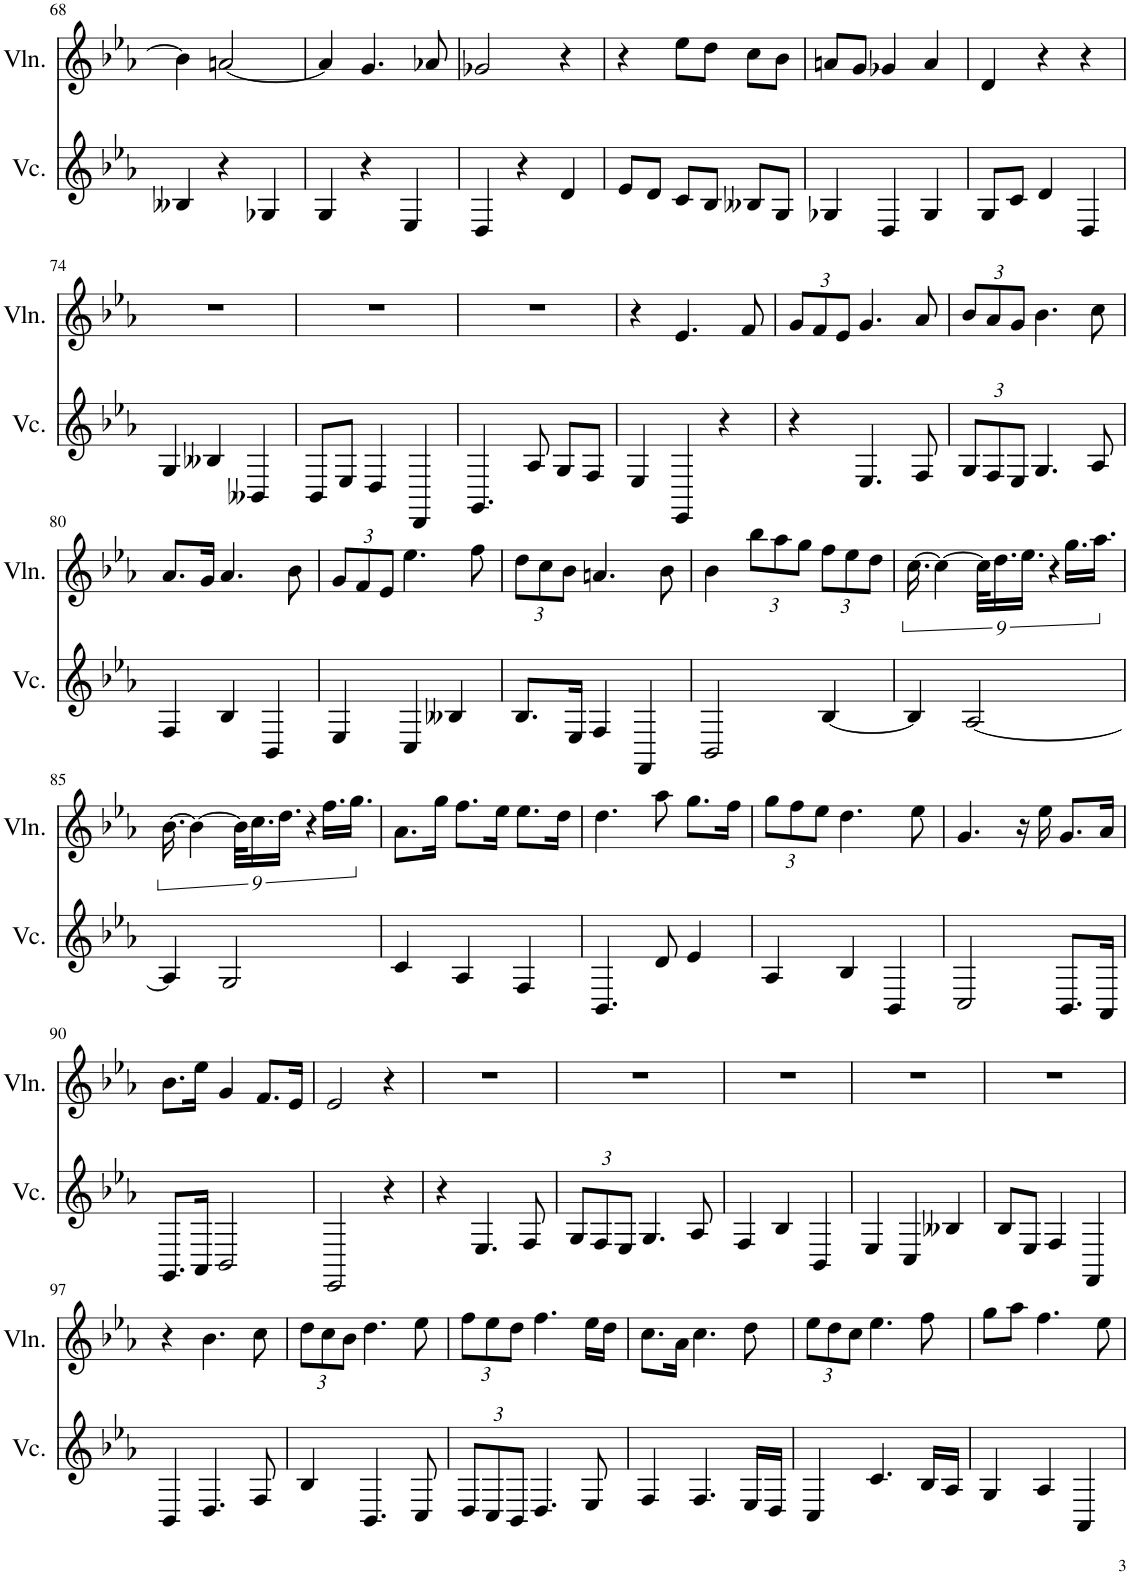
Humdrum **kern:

**kern	**kern
*part2	*part1
*staff2	*staff1
*I"Violoncello	*I"Violin
*I'Vc.	*I'Vln.
!!LO:PB:g=z
*clefG2	*clefG2
*k[b-e-a-]	*k[b-e-a-]
*M3/4	*M3/4
=68	=68
4B--X/	4b-\]
4r	[2an/
4G-X/	.
=69	=69
4G/	4a/]
4r	4.g/
4E-/	.
.	8a-X/
=70	=70
4D/	2g-X/
4r	.
4d/	4r
=71	=71
8e-/L	4r
8d/J	.
8c/L	8ee-\L
8B-/J	8dd\J
8B--X/L	8cc\L
8G/J	8b-\J
=72	=72
4G-X/	8an/L
.	8g/J
4D/	4g-X/
4G-/	4a/
=73	=73
8G/L	4d/
8c/J	.
4d/	4r
4D/	4r
!!LO:LB:g=z
=74	=74
4G/	2.r
4B--X/	.
4BB--X/	.
=75	=75
8BB-/L	2.r
8E-/J	.
4D/	.
4DD/	.
=76	=76
4.GG/	2.r
8A-/	.
8G/L	.
8F/J	.
=77	=77
4E-/	4r
4EE-/	4.e-/
4r	.
.	8f/
=78	=78
*	*Xbrackettup
4r	12g/L
.	12f/
.	12e-/J
4.E-/	4.g/
8F/	8a-/
=79	=79
*Xbrackettup	*
12G/L	12b-/L
12F/	12a-/
12E-/J	12g/J
4.G/	4.b-\
8A-/	8cc\
!!LO:LB:g=z
=80	=80
4F/	8.a-/L
.	16g/Jk
4B-/	4.a-/
4BB-/	.
.	8b-\
=81	=81
4E-/	12g/L
.	12f/
.	12e-/J
4C/	4.ee-\
4B--X/	.
.	8ff\
=82	=82
8.B-/L	12dd\L
.	12cc\
.	12b-\J
16E-/Jk	.
4F/	4.an/
4FF/	.
.	8b-\
=83	=83
2BB-/	4b-\
.	12bb-\L
.	12aa-\
.	12gg\J
[4B-/	12ff\L
.	12ee-\
.	12dd\J
=84	=84
*	*brackettup
4B-/]	[18.cc\
.	9%2cc\_
[2A-/	.
.	36cc\KLL]
.	18.dd\
.	18.ee-\JJ
.	4r
6ryy	18.gg\LL
.	18.aa-\JJ
!!LO:LB:g=z
=85	=85
4A-/]	[18.b-\
.	9%2b-\_
2G/	.
.	36b-\KLL]
.	18.cc\
.	18.dd\JJ
.	4r
6ryy	18.ff\LL
.	18.gg\JJ
=86	=86
4c/	8.a-\L
.	16gg\Jk
4A-/	8.ff\L
.	16ee-\Jk
4F/	8.ee-\L
.	16dd\Jk
=87	=87
4.BB-/	4.dd\
8d/	8aa-\
4e-/	8.gg\L
.	16ff\Jk
=88	=88
*	*Xbrackettup
4A-/	12gg\L
.	12ff\
.	12ee-\J
4B-/	4.dd\
4BB-/	.
.	8ee-\
=89	=89
2C/	4.g/
.	16r
.	16ee-\
8.BB-/L	8.g/L
16AA-/Jk	16a-/Jk
!!LO:LB:g=z
=90	=90
8.GG/L	8.b-\L
16AA-/Jk	16ee-\Jk
2BB-/	4g/
.	8.f/L
.	16e-/Jk
=91	=91
2EE-/	2e-/
4r	4r
=92	=92
4r	2.r
4.E-/	.
8F/	.
=93	=93
12G/L	2.r
12F/	.
12E-/J	.
4.G/	.
8A-/	.
=94	=94
4F/	2.r
4B-/	.
4BB-/	.
=95	=95
4E-/	2.r
4C/	.
4B--X/	.
=96	=96
8B-/L	2.r
8E-/J	.
4F/	.
4FF/	.
!!LO:LB:g=z
=97	=97
4BB-/	4r
4.D/	4.b-\
8F/	8cc\
=98	=98
4B-/	12dd\L
.	12cc\
.	12b-\J
4.BB-/	4.dd\
8C/	8ee-\
=99	=99
12D/L	12ff\L
12C/	12ee-\
12BB-/J	12dd\J
4.D/	4.ff\
8E-/	16ee-\LL
.	16dd\JJ
=100	=100
4F/	8.cc\L
.	16a-\Jk
4.F/	4.cc\
16E-/LL	8dd\
16D/JJ	.
=101	=101
4C/	12ee-\L
.	12dd\
.	12cc\J
4.c/	4.ee-\
16B-/LL	8ff\
16A-/JJ	.
=102	=102
4G/	8gg\L
.	8aa-\J
4A-/	4.ff\
4AA-/	.
.	8ee-\
=	=
*-	*-
